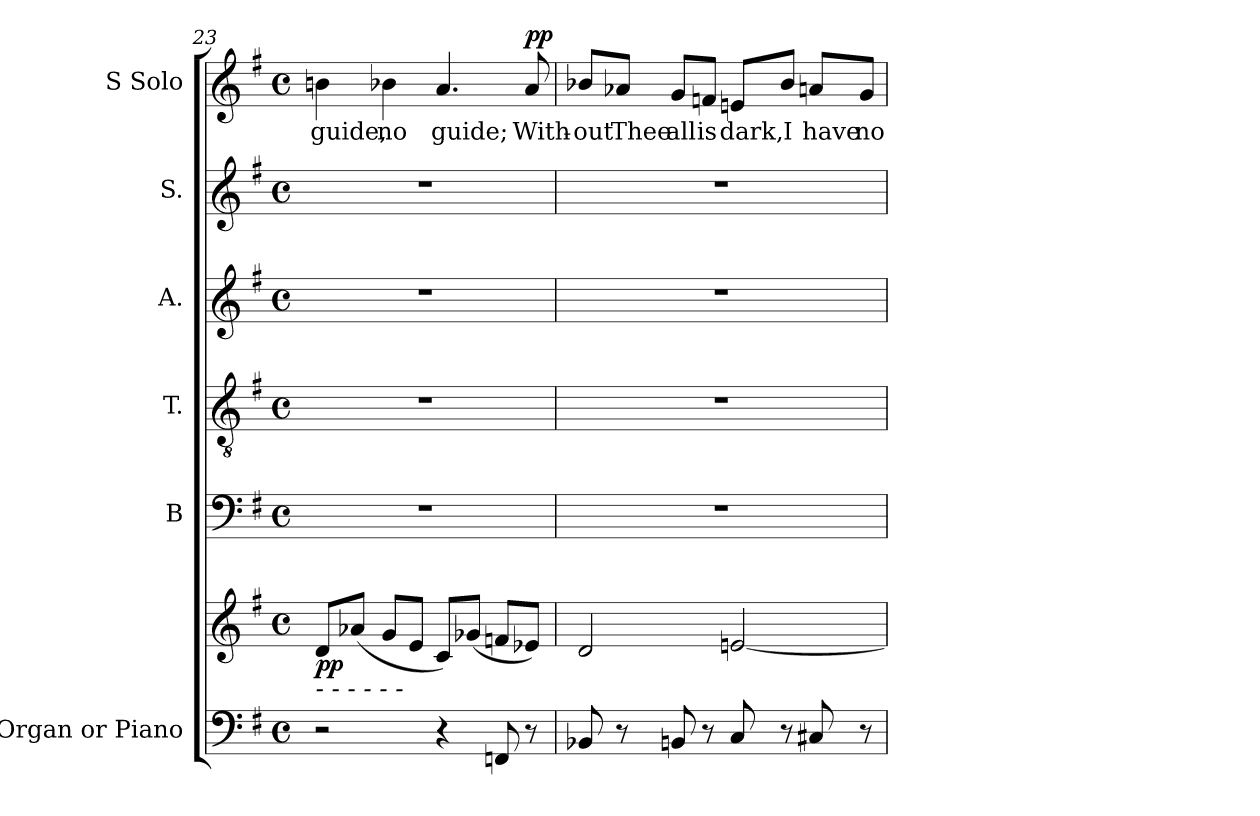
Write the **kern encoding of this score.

**kern	**kern	**dynam	**kern	**kern	**kern	**kern	**kern	**text	**dynam
*part6	*part6	*part6	*part5	*part4	*part3	*part2	*part1	*part1	*part1
*staff7	*staff6	*staff6/7	*staff5	*staff4	*staff3	*staff2	*staff1	*staff1	*staff1
*I"Organ or  Piano	*	*	*I"B	*I"T.	*I"A.	*I"S.	*I"S    Solo	*	*
*	*	*	*I'B.	*I'T.	*I'A.	*I'S.	*I'S.	*	*
!!LO:PB:g=z
*clefF4	*clefG2	*	*clefF4	*clefGv2	*clefG2	*clefG2	*clefG2	*	*
*	*	*	*	*ITrd7c12	*	*	*	*	*
*k[f#]	*k[f#]	*	*k[f#]	*k[f#]	*k[f#]	*k[f#]	*k[f#]	*	*
*G:	*G:	*	*G:	*G:	*G:	*G:	*G:	*	*
*M4/4	*M4/4	*	*M4/4	*M4/4	*M4/4	*M4/4	*M4/4	*	*
*met(c)	*met(c)	*	*met(c)	*met(c)	*met(c)	*met(c)	*met(c)	*	*
=23	=23	=23	=23	=23	=23	=23	=23	=23	=23
!	!LO:TX:b:i:t=-    -    -    -    -    -	!	!	!	!	!	!	!	!
!	!	!LO:DY:b	!	!	!	!	!	!	!
2r	8d/L	pp	1r	1r	1r	1r	4bn\	guide,	.
.	(8a-X/J	.	.	.	.	.	.	.	.
.	8g/L	.	.	.	.	.	4b-X\	no	.
.	8e/J	.	.	.	.	.	.	.	.
4r	8c/L)	.	.	.	.	.	4.a/	guide;	.
.	(8g-X/J	.	.	.	.	.	.	.	.
8FFn/	8fn/L	.	.	.	.	.	.	.	.
!	!	!	!	!	!	!	!	!	!LO:DY:a
8r	8e-X/J)	.	.	.	.	.	8a/	With-	pp
!!LO:PB:g=z
=24	=24	=24	=24	=24	=24	=24	=24	=24	=24
8BB-X/	2d/	.	1r	1r	1r	1r	8b-X/L	-out	.
8r	.	.	.	.	.	.	8a-X/J	Thee	.
8BBn/	.	.	.	.	.	.	8g/L	all	.
8r	.	.	.	.	.	.	8fn/J	is	.
8C/	[2en/	.	.	.	.	.	8en/L	dark,	.
8r	.	.	.	.	.	.	8b-/J	I	.
8C#X/	.	.	.	.	.	.	8an/L	have	.
8r	.	.	.	.	.	.	8g/J	no	.
=	=	=	=	=	=	=	=	=	=
*-	*-	*-	*-	*-	*-	*-	*-	*-	*-
